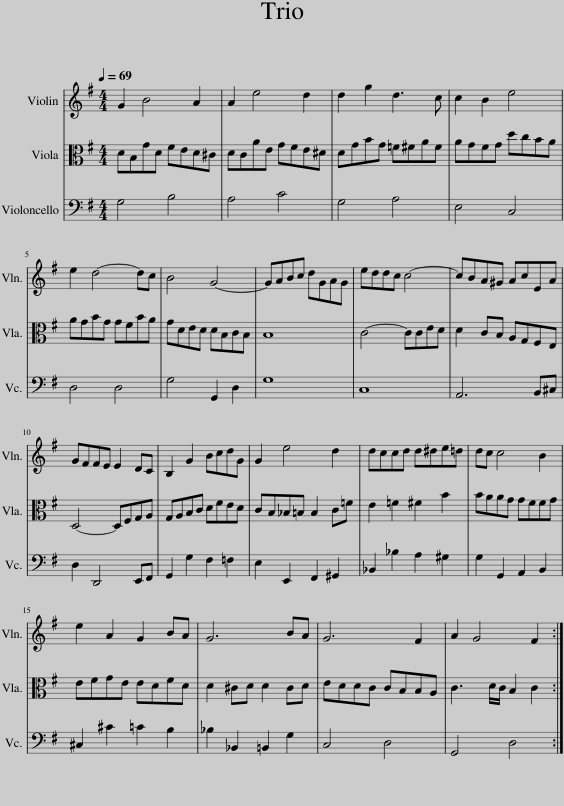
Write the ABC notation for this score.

X:1
%%score 1 2 3
L:1/8
Q:1/4=69
M:4/4
I:linebreak $
K:G
V:1 treble
V:2 alto
V:3 bass
V:1
 G2 B4 A2 | A2 e4 d2 | d2 g2 d3 c | c2 B2 e4 |$ e2 d4- dc | %5
 B4 G4- | GABc dGAG | eddc c4- | cBA^G AcEA |$ GFFE E2 DC | %10
 B,2 G2 BcdG | G2 e4 d2 | dccd d^de=d | dc c4 B2 |$ e2 A2 G2 BA | %15
 G6 BA | G6 F2 | A2 G4 F2 :| %18
V:2
 DB,GD FED^C | DCAE GFE^D | DGBG =F^FAF | AGFG dcBA |$ AGBG GFBA | %5
 GDED DB,CB, | B,8 | C4- CCED | D2 CB, A,G,F,E, |$ D,4- D,F,G,A, | %10
 G,A,B,C DFED | CB,_B,=B, B,2 C=F | E2 =F2 ^F2 B2 | BAAG GFFG |$ EFGE EDFD | %15
 D2 ^CD D2 CD | EDDC CB,B,A, | C3 D/C/ B,2 C2 :| %18
V:3
 G,4 B,4 | A,4 C4 | G,4 A,4 | E,4 C,4 |$ D,4 D,4 | %5
 G,4 G,,2 D,2 | G,8 | C,8 | A,,6 B,,^C, |$ D,2 D,,4 E,,F,, | %10
 G,,2 G,2 F,2 =F,2 | E,2 E,,2 F,,2 ^G,,2 | _B,,2 _B,2 A,2 ^G,2 | G,2 G,,2 A,,2 B,,2 |$ ^C,2 ^C2 =C2 B,2 | %15
 _B,2 _B,,2 =B,,2 G,2 | C,4 D,4 | G,,4 D,4 :| %18
